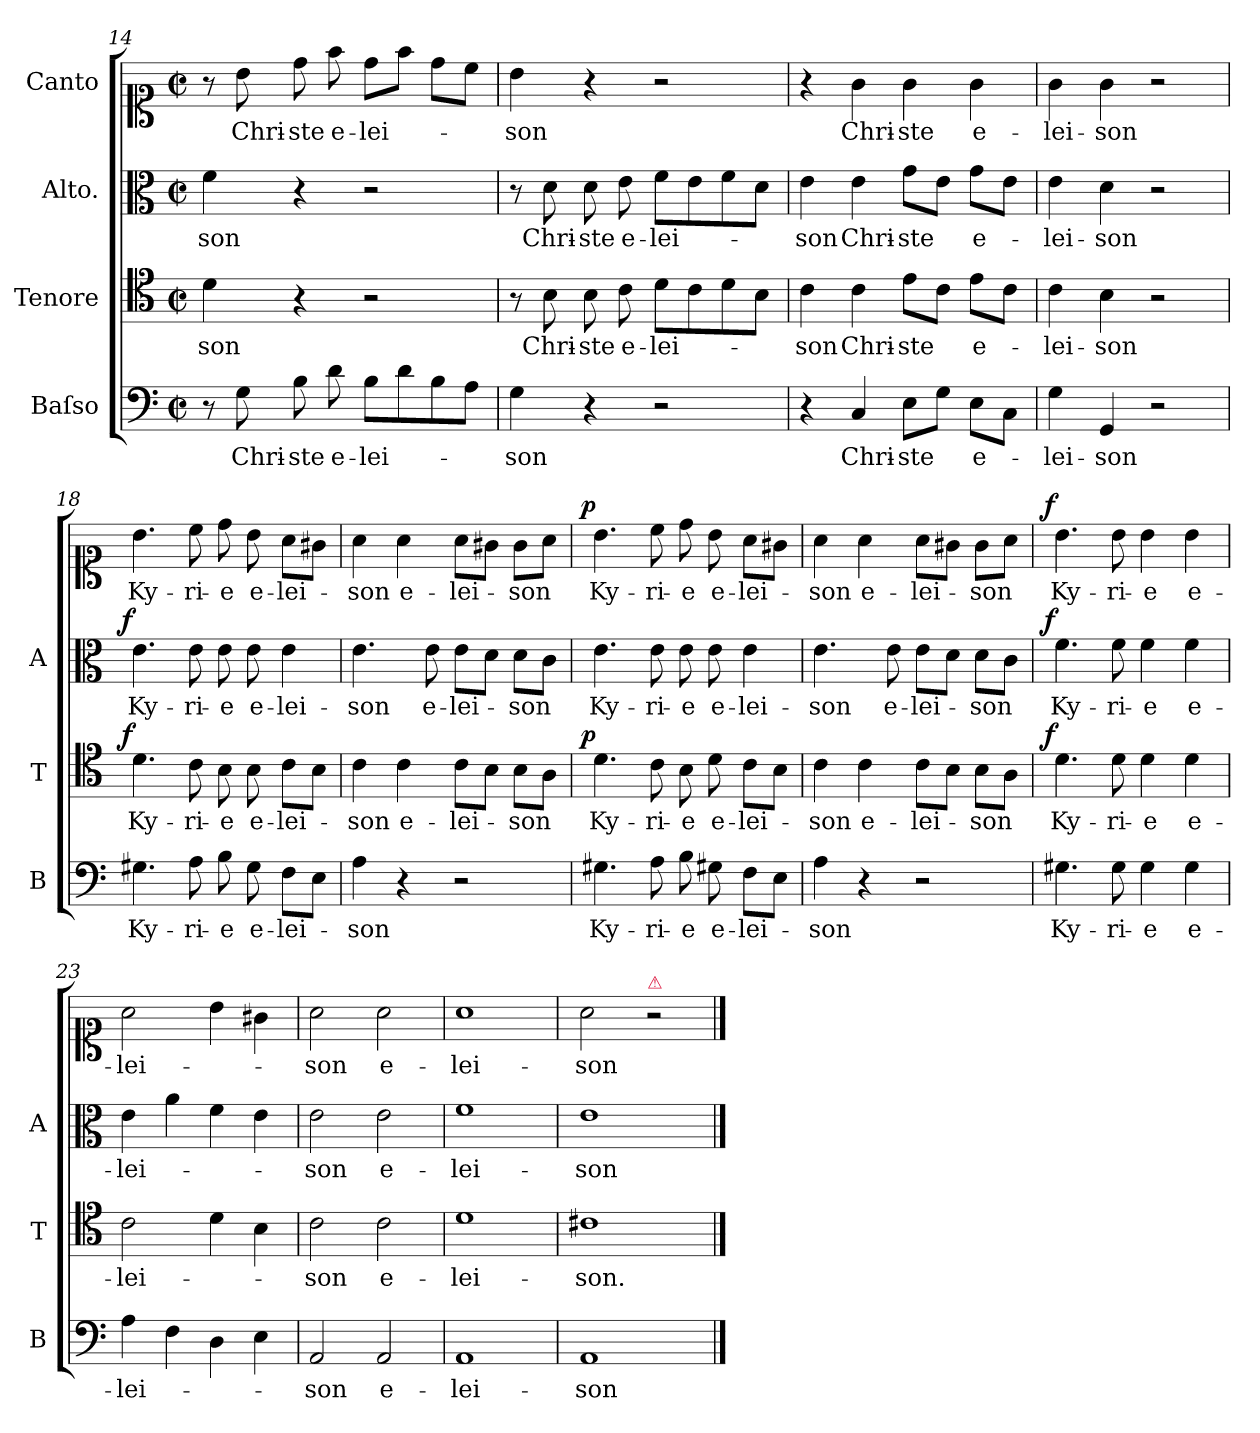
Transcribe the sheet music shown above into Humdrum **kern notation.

**kern	**text	**dynam	**kern	**text	**dynam	**kern	**text	**dynam	**kern	**text	**dynam
*part4	*part4	*part4	*part3	*part3	*part3	*part2	*part2	*part2	*part1	*part1	*part1
*staff4	*staff4	*staff4	*staff3	*staff3	*staff3	*staff2	*staff2	*staff2	*staff1	*staff1	*staff1
*I"Baſso	*	*	*I"Tenore	*	*	*I"Alto.	*	*	*I"Canto	*	*
*I'B	*	*	*I'T	*	*	*I'A	*	*	*	*	*
*clefF4	*	*	*clefC4	*	*	*clefC3	*	*	*clefC1	*	*
*k[]	*	*	*k[]	*	*	*k[]	*	*	*k[]	*	*
*M2/2	*	*	*M2/2	*	*	*M2/2	*	*	*M2/2	*	*
*met(c|)	*	*	*met(c|)	*	*	*met(c|)	*	*	*met(c|)	*	*
=14	=14	=14	=14	=14	=14	=14	=14	=14	=14	=14	=14
8r	.	.	4d\	-son	.	4f\	-son	.	8r	.	.
8G\	Chri-	.	.	.	.	.	.	.	8b\	Chri-	.
8B\	-ste	.	4r	.	.	4r	.	.	8dd\	-ste	.
8d\	e-	.	.	.	.	.	.	.	8ff\	e-	.
8B\L	-lei-	.	2r	.	.	2r	.	.	8dd\L	-lei-	.
8d\	.	.	.	.	.	.	.	.	8ff\J	.	.
8B\	.	.	.	.	.	.	.	.	8dd\L	.	.
8A\J	.	.	.	.	.	.	.	.	8cc\J	.	.
=15	=15	=15	=15	=15	=15	=15	=15	=15	=15	=15	=15
4G\	-son	.	8r	.	.	8r	.	.	4b\	-son	.
.	.	.	8B\	Chri-	.	8d\	Chri-	.	.	.	.
4r	.	.	8B\	-ste	.	8d\	-ste	.	4r	.	.
.	.	.	8c\	e-	.	8e\	e-	.	.	.	.
2r	.	.	8d\L	-lei-	.	8f\L	-lei-	.	2r	.	.
.	.	.	8c\	.	.	8e\	.	.	.	.	.
.	.	.	8d\	.	.	8f\	.	.	.	.	.
.	.	.	8B\J	.	.	8d\J	.	.	.	.	.
=16	=16	=16	=16	=16	=16	=16	=16	=16	=16	=16	=16
!	!	!LO:DY:a	!	!	!	!	!	!	!	!	!
4r	.	fo	4c\	-son	.	4e\	-son	.	4r	.	.
!	!	!	!	!	!LO:DY:a:rj	!	!	!LO:DY:a:rj	!	!	!LO:DY:a
4C/	Chri-	.	4c\	Chri-	fo	4e\	Chri-	fo	4g\	Chri-	for
8E\L	-ste	.	8e\L	-ste	.	8g\L	-ste	.	4g\	-ste	.
8G\J	.	.	8c\J	.	.	8e\J	.	.	.	.	.
8E\L	e-	.	8e\L	e-	.	8g\L	e-	.	4g\	e-	.
8C\J	.	.	8c\J	.	.	8e\J	.	.	.	.	.
=17	=17	=17	=17	=17	=17	=17	=17	=17	=17	=17	=17
4G\	-lei-	.	4c\	-lei-	.	4e\	-lei-	.	4g\	-lei-	.
4GG/	-son	.	4B\	-son	.	4d\	-son	.	4g\	-son	.
2r	.	.	2r	.	.	2r	.	.	2r	.	.
=18	=18	=18	=18	=18	=18	=18	=18	=18	=18	=18	=18
!	!	!	!	!	!LO:DY:a:rj	!	!	!LO:DY:a:rj	!	!	!
4.G#X\	Ky-	.	4.d\	Ky-	f	4.e\	Ky-	f	4.b\	Ky-	.
8A\	-ri-	.	8c\	-ri-	.	8e\	-ri-	.	8cc\	-ri-	.
8B\	-e	.	8B\	-e	.	8e\	-e	.	8dd\	-e	.
8G#\	e-	.	8B\	e-	.	8e\	e-	.	8b\	e-	.
8F\L	-lei-	.	8c\L	-lei-	.	4e\	-lei-	.	8a\L	-lei-	.
8E\J	.	.	8B\J	.	.	.	.	.	8g#X\J	.	.
=19	=19	=19	=19	=19	=19	=19	=19	=19	=19	=19	=19
4A\	-son	.	4c\	-son	.	4.e\	-son	.	4a\	-son	.
4r	.	.	4c\	e-	.	.	.	.	4a\	e-	.
.	.	.	.	.	.	8e\	e-	.	.	.	.
2r	.	.	8c\L	-lei-	.	8e\L	-lei-	.	8a\L	-lei-	.
.	.	.	8B\J	.	.	8d\J	.	.	8g#X\J	.	.
.	.	.	8B\L	-son	.	8d\L	-son	.	8g#\L	-son	.
.	.	.	8A\J	.	.	8c\J	.	.	8a\J	.	.
=20	=20	=20	=20	=20	=20	=20	=20	=20	=20	=20	=20
!	!	!LO:DY:a:rj	!	!	!LO:DY:a:rj	!	!	!LO:DY:a:rj	!	!	!LO:DY:a:rj
4.G#X\	Ky-	p&colon;	4.d\	Ky-	p	4.e\	Ky-	p&colon;	4.b\	Ky-	p.
8A\	-ri-	.	8c\	-ri-	.	8e\	-ri-	.	8cc\	-ri-	.
8B\	-e	.	8B\	-e	.	8e\	-e	.	8dd\	-e	.
8G#X\	e-	.	8d\	e-	.	8e\	e-	.	8b\	e-	.
8F\L	-lei-	.	8c\L	-lei-	.	4e\	-lei-	.	8a\L	-lei-	.
8E\J	.	.	8B\J	.	.	.	.	.	8g#X\J	.	.
=21	=21	=21	=21	=21	=21	=21	=21	=21	=21	=21	=21
4A\	-son	.	4c\	-son	.	4.e\	-son	.	4a\	-son	.
4r	.	.	4c\	e-	.	.	.	.	4a\	e-	.
.	.	.	.	.	.	8e\	e-	.	.	.	.
2r	.	.	8c\L	-lei-	.	8e\L	-lei-	.	8a\L	-lei-	.
.	.	.	8B\J	.	.	8d\J	.	.	8g#X\J	.	.
.	.	.	8B\L	-son	.	8d\L	-son	.	8g#\L	-son	.
.	.	.	8A\J	.	.	8c\J	.	.	8a\J	.	.
=22	=22	=22	=22	=22	=22	=22	=22	=22	=22	=22	=22
!	!	!LO:DY:a:rj	!	!	!LO:DY:a:rj	!	!	!LO:DY:a:rj	!	!	!LO:DY:a:rj
4.G#X\	Ky-	fo&colon;	4.d\	Ky-	f	4.f\	Ky-	f	4.b\	Ky-	f.
8G#\	-ri-	.	8d\	-ri-	.	8f\	-ri-	.	8b\	-ri-	.
4G#\	-e	.	4d\	-e	.	4f\	-e	.	4b\	-e	.
4G#\	e-	.	4d\	e-	.	4f\	e-	.	4b\	e-	.
=23	=23	=23	=23	=23	=23	=23	=23	=23	=23	=23	=23
4A\	-lei-	.	2c\	-lei-	.	4e\	-lei-	.	2a\	-lei-	.
4F\	.	.	.	.	.	4a\	.	.	.	.	.
4D\	.	.	4d\	.	.	4f\	.	.	4b\	.	.
4E\	.	.	4B\	.	.	4e\	.	.	4g#X\	.	.
=24	=24	=24	=24	=24	=24	=24	=24	=24	=24	=24	=24
2AA/	-son	.	2c\	-son	.	2e\	-son	.	2a\	-son	.
2AA/	e-	.	2c\	e-	.	2e\	e-	.	2a\	e-	.
=25	=25	=25	=25	=25	=25	=25	=25	=25	=25	=25	=25
1AA	-lei-	.	1d	-lei-	.	1f	-lei-	.	1a	-lei-	.
=26	=26	=26	=26	=26	=26	=26	=26	=26	=26	=26	=26
1AA	-son	.	1c#X	-son.	.	1e	-son	.	2a\	-son	.
!	!	!	!	!	!	!	!	!	!LO:TX:a:color=crimson:t=⚠	!	!
.	.	.	.	.	.	.	.	.	2r	.	.
==	==	==	==	==	==	==	==	==	==	==	==
*-	*-	*-	*-	*-	*-	*-	*-	*-	*-	*-	*-
